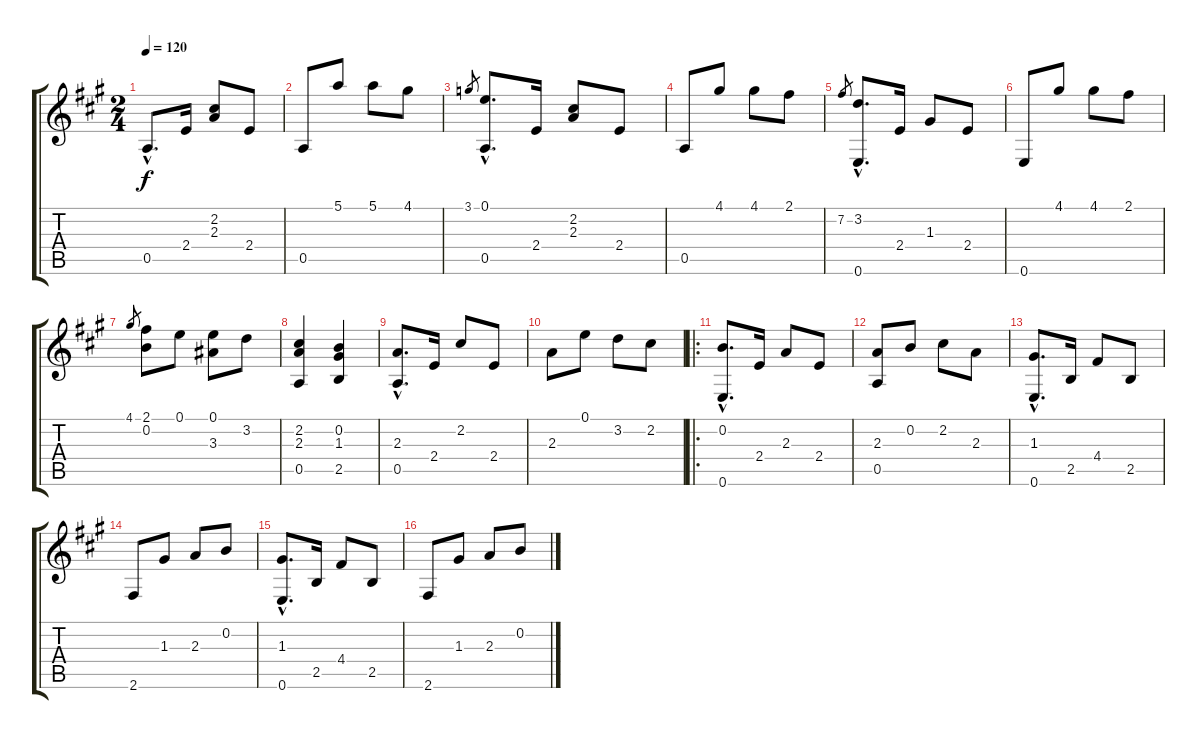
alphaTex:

\track "" {instrument acousticguitarnylon}
\staff {score tabs}
\tuning (E4 B3 G3 D3 A2 E2) {hide}
\ts (2 4)
\tempo 120
\clef g2
\ks a
0.5{hac}.8{d dy f instrument acousticguitarnylon} 2.4.16 (2.2 2.3).8 2.4.8 |
0.5.8 5.1.8 5.1.8 4.1.8 |
3.1.8{gr} (0.1 0.5{hac}).8{d} 2.4.16 (2.2 2.3).8 2.4.8 |
0.5.8 4.1.8 4.1.8 2.1.8 |
7.2.8{gr} (3.2 0.6{hac}).8{d} 2.4.16 1.3.8 2.4.8 |
0.6.8 4.1.8 4.1.8 2.1.8 |
4.1.8{gr} (2.1 0.2).8 0.1.8 (0.1 3.3).8 3.2.8 |
(2.2 2.3 0.5).4 (0.2 1.3 2.5).4 |
(2.3 0.5{hac}).8{d} 2.4.16 2.2.8 2.4.8 |
2.3.8 0.1.8 3.2.8 2.2.8 |
\ro
(0.2 0.6{hac}).8{d} 2.4.16 2.3.8 2.4.8 |
(2.3 0.5).8 0.2.8 2.2.8 2.3.8 |
(1.3 0.6{hac}).8{d} 2.5.16 4.4.8 2.5.8 |
2.6.8 1.3.8 2.3.8 0.2.8 |
(1.3 0.6{hac}).8{d} 2.5.16 4.4.8 2.5.8 |
2.6.8 1.3.8 2.3.8 0.2.8
